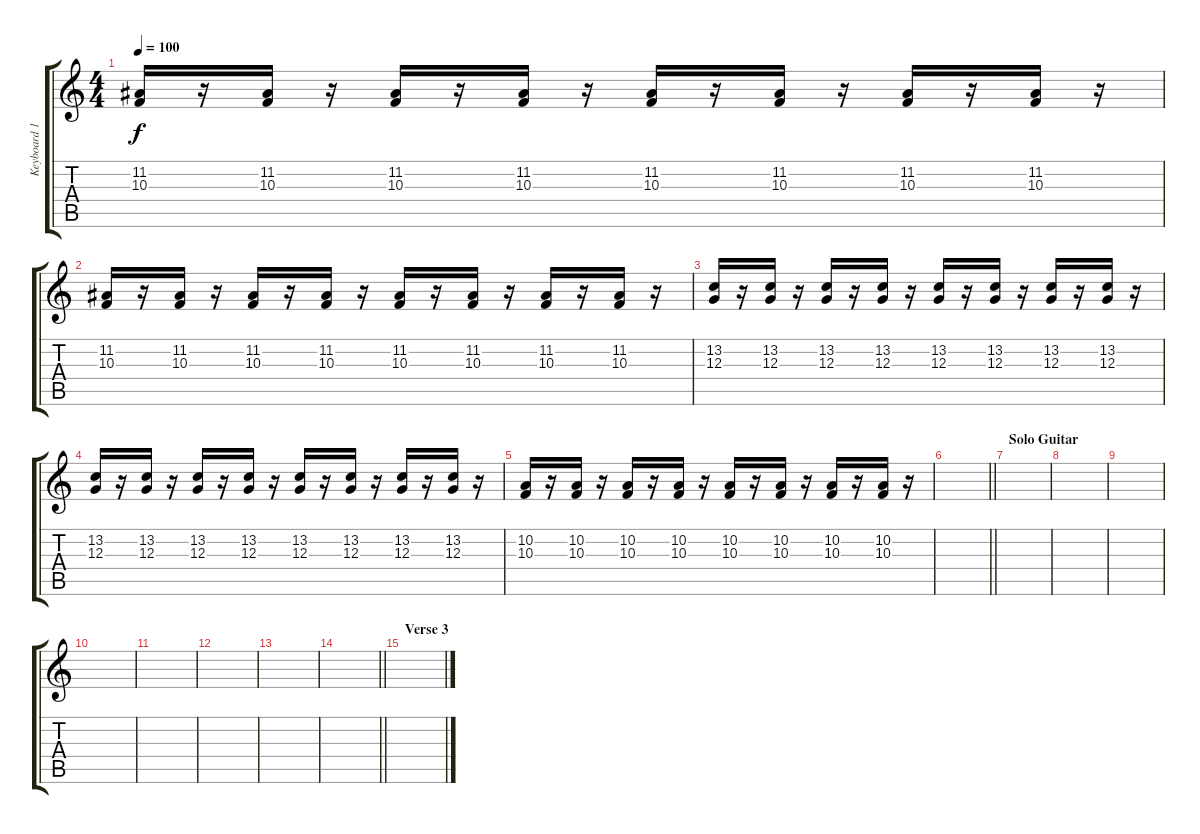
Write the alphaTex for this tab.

\track ("Keyboard 1(Ovie)" "Keyboard 1") {instrument acousticgrandpiano}
\staff {score tabs}
\tuning (E4 B3 G3 D3 A2 E2) {hide}
\ts (4 4)
\tempo 100
\clef g2
\ks c
(11.2 10.3).16{dy f} r.16 (11.2 10.3).16 r.16 (11.2 10.3).16 r.16 (11.2 10.3).16 r.16 (11.2 10.3).16 r.16 (11.2 10.3).16 r.16 (11.2 10.3).16 r.16 (11.2 10.3).16 r.16 |
(11.2 10.3).16 r.16 (11.2 10.3).16 r.16 (11.2 10.3).16 r.16 (11.2 10.3).16 r.16 (11.2 10.3).16 r.16 (11.2 10.3).16 r.16 (11.2 10.3).16 r.16 (11.2 10.3).16 r.16 |
(13.2 12.3).16 r.16 (13.2 12.3).16 r.16 (13.2 12.3).16 r.16 (13.2 12.3).16 r.16 (13.2 12.3).16 r.16 (13.2 12.3).16 r.16 (13.2 12.3).16 r.16 (13.2 12.3).16 r.16 |
(13.2 12.3).16 r.16 (13.2 12.3).16 r.16 (13.2 12.3).16 r.16 (13.2 12.3).16 r.16 (13.2 12.3).16 r.16 (13.2 12.3).16 r.16 (13.2 12.3).16 r.16 (13.2 12.3).16 r.16 |
(10.2 10.3).16 r.16 (10.2 10.3).16 r.16 (10.2 10.3).16 r.16 (10.2 10.3).16 r.16 (10.2 10.3).16 r.16 (10.2 10.3).16 r.16 (10.2 10.3).16 r.16 (10.2 10.3).16 r.16 |
\barLineRight lightlight
|
\section ("" "Solo Guitar")
|
|
|
|
|
|
|
\barLineRight lightlight
|
\section ("" "Verse 3")
